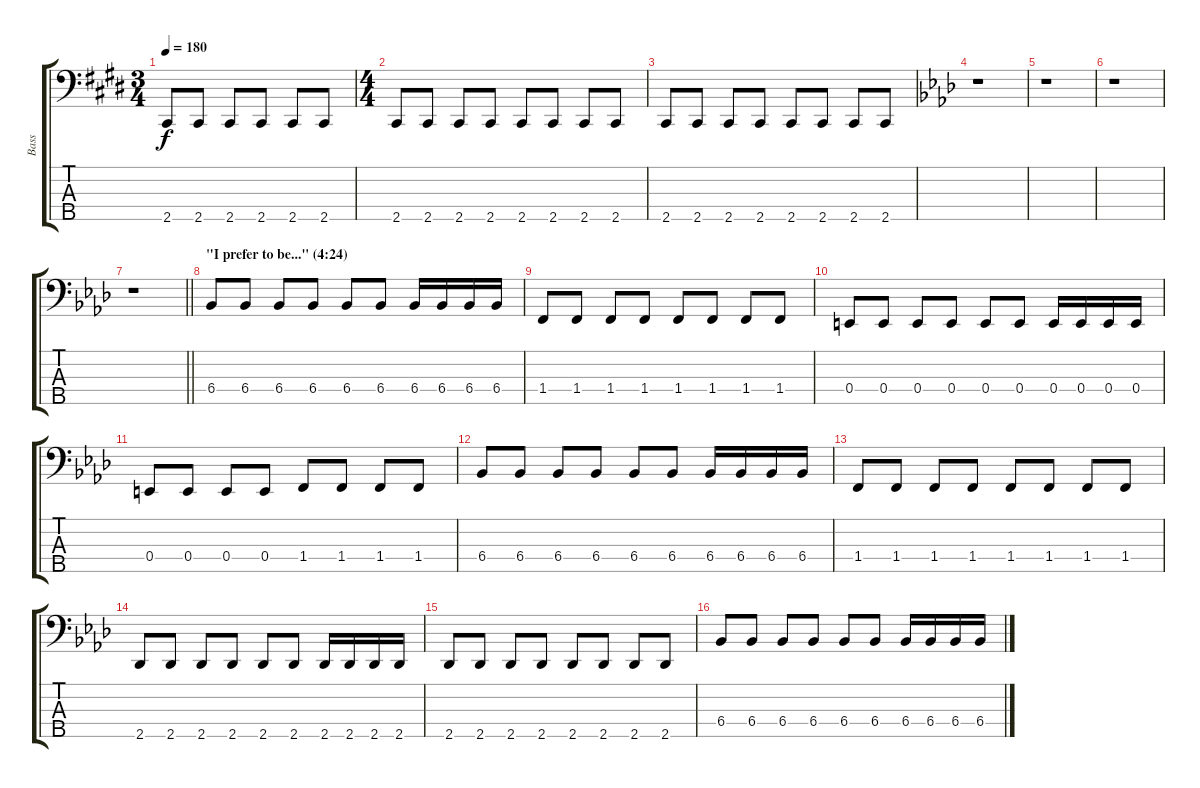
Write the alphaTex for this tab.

\track ("Bass" "Bass") {instrument electricbassfinger}
\staff {score tabs}
\tuning (G2 D2 A1 E1 B0) {hide}
\ts (3 4)
\tempo 180
\clef f4
\ks c#minor
2.5.8{dy f} 2.5.8 2.5.8 2.5.8 2.5.8 2.5.8 |
\ts (4 4)
2.5.8 2.5.8 2.5.8 2.5.8 2.5.8 2.5.8 2.5.8 2.5.8 |
2.5.8 2.5.8 2.5.8 2.5.8 2.5.8 2.5.8 2.5.8 2.5.8 |
\ks fminor
r.1 |
r.1 |
r.1 |
\barLineRight lightlight
r.1 |
\section ("" "\"I prefer to be...\" (4:24)")
6.4.8 6.4.8 6.4.8 6.4.8 6.4.8 6.4.8 6.4.16 6.4.16 6.4.16 6.4.16 |
1.4.8 1.4.8 1.4.8 1.4.8 1.4.8 1.4.8 1.4.8 1.4.8 |
0.4.8 0.4.8 0.4.8 0.4.8 0.4.8 0.4.8 0.4.16 0.4.16 0.4.16 0.4.16 |
0.4.8 0.4.8 0.4.8 0.4.8 1.4.8 1.4.8 1.4.8 1.4.8 |
6.4.8 6.4.8 6.4.8 6.4.8 6.4.8 6.4.8 6.4.16 6.4.16 6.4.16 6.4.16 |
1.4.8 1.4.8 1.4.8 1.4.8 1.4.8 1.4.8 1.4.8 1.4.8 |
2.5.8 2.5.8 2.5.8 2.5.8 2.5.8 2.5.8 2.5.16 2.5.16 2.5.16 2.5.16 |
2.5.8 2.5.8 2.5.8 2.5.8 2.5.8 2.5.8 2.5.8 2.5.8 |
6.4.8 6.4.8 6.4.8 6.4.8 6.4.8 6.4.8 6.4.16 6.4.16 6.4.16 6.4.16
